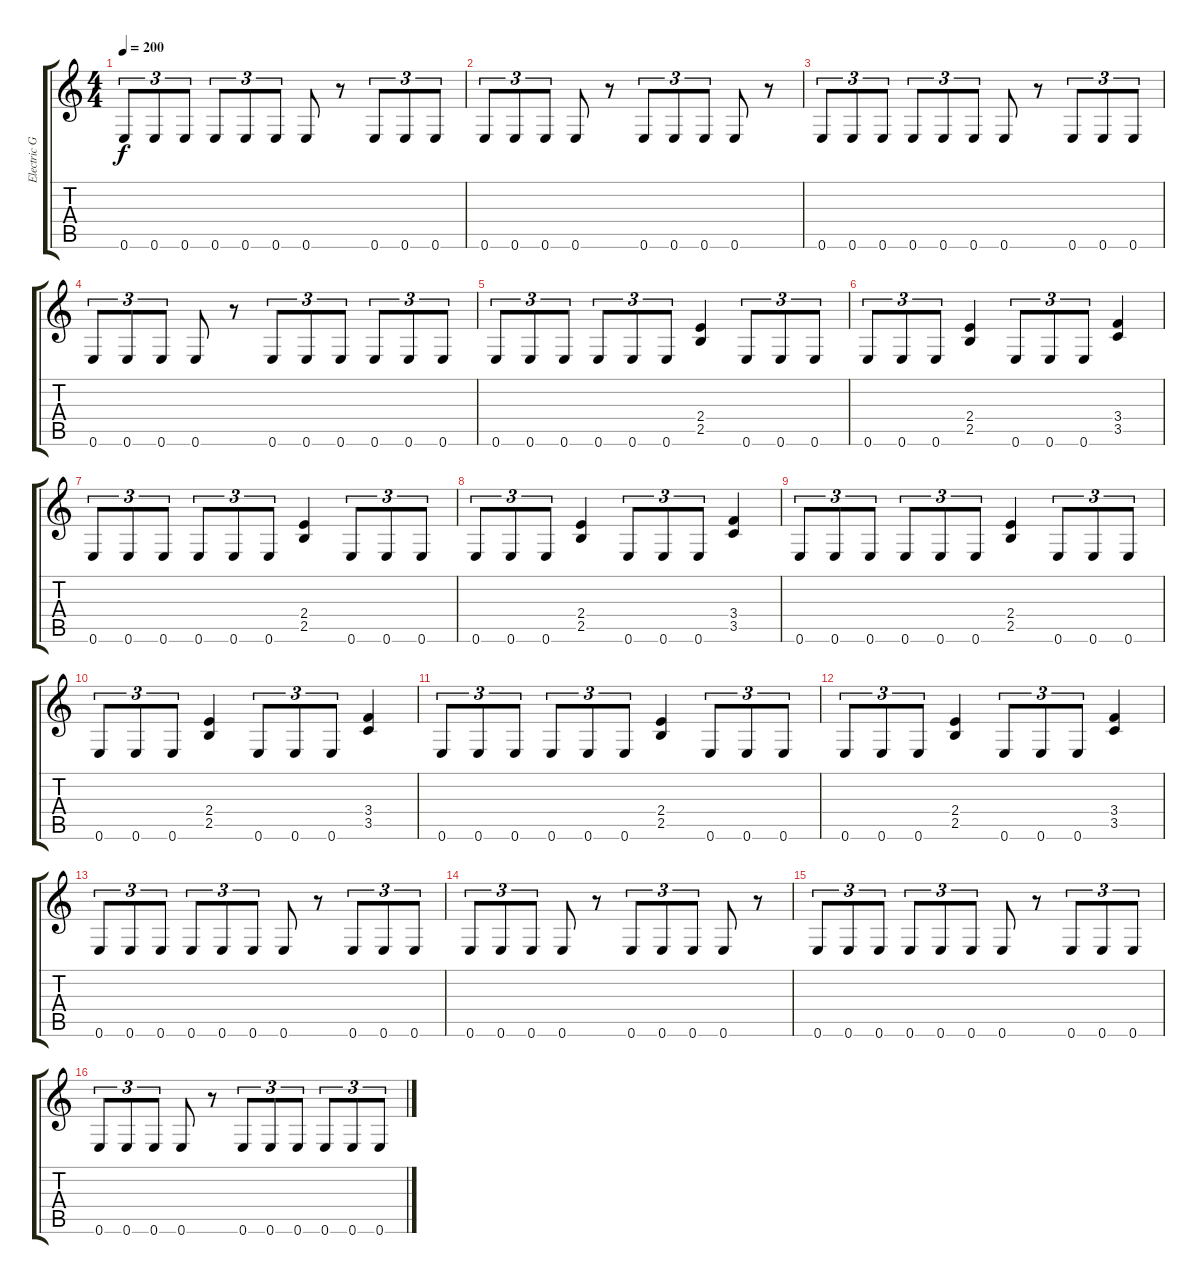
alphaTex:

\track ("Electric Guitar (Guitar 2)" "Electric G") {instrument electricguitarclean}
\staff {score tabs}
\tuning (E4 B3 G3 D3 A2 E2) {hide}
\ts (4 4)
\tempo 200
\clef g2
\ks c
0.6.8{tu (3 2) dy f} 0.6.8{tu (3 2)} 0.6.8{tu (3 2)} 0.6.8{tu (3 2)} 0.6.8{tu (3 2)} 0.6.8{tu (3 2)} 0.6.8 r.8 0.6.8{tu (3 2)} 0.6.8{tu (3 2)} 0.6.8{tu (3 2)} |
0.6.8{tu (3 2)} 0.6.8{tu (3 2)} 0.6.8{tu (3 2)} 0.6.8 r.8 0.6.8{tu (3 2)} 0.6.8{tu (3 2)} 0.6.8{tu (3 2)} 0.6.8 r.8 |
0.6.8{tu (3 2)} 0.6.8{tu (3 2)} 0.6.8{tu (3 2)} 0.6.8{tu (3 2)} 0.6.8{tu (3 2)} 0.6.8{tu (3 2)} 0.6.8 r.8 0.6.8{tu (3 2)} 0.6.8{tu (3 2)} 0.6.8{tu (3 2)} |
0.6.8{tu (3 2)} 0.6.8{tu (3 2)} 0.6.8{tu (3 2)} 0.6.8 r.8 0.6.8{tu (3 2)} 0.6.8{tu (3 2)} 0.6.8{tu (3 2)} 0.6.8{tu (3 2)} 0.6.8{tu (3 2)} 0.6.8{tu (3 2)} |
0.6.8{tu (3 2)} 0.6.8{tu (3 2)} 0.6.8{tu (3 2)} 0.6.8{tu (3 2)} 0.6.8{tu (3 2)} 0.6.8{tu (3 2)} (2.4 2.5).4 0.6.8{tu (3 2)} 0.6.8{tu (3 2)} 0.6.8{tu (3 2)} |
0.6.8{tu (3 2)} 0.6.8{tu (3 2)} 0.6.8{tu (3 2)} (2.4 2.5).4 0.6.8{tu (3 2)} 0.6.8{tu (3 2)} 0.6.8{tu (3 2)} (3.4 3.5).4 |
0.6.8{tu (3 2)} 0.6.8{tu (3 2)} 0.6.8{tu (3 2)} 0.6.8{tu (3 2)} 0.6.8{tu (3 2)} 0.6.8{tu (3 2)} (2.4 2.5).4 0.6.8{tu (3 2)} 0.6.8{tu (3 2)} 0.6.8{tu (3 2)} |
0.6.8{tu (3 2)} 0.6.8{tu (3 2)} 0.6.8{tu (3 2)} (2.4 2.5).4 0.6.8{tu (3 2)} 0.6.8{tu (3 2)} 0.6.8{tu (3 2)} (3.4 3.5).4 |
0.6.8{tu (3 2)} 0.6.8{tu (3 2)} 0.6.8{tu (3 2)} 0.6.8{tu (3 2)} 0.6.8{tu (3 2)} 0.6.8{tu (3 2)} (2.4 2.5).4 0.6.8{tu (3 2)} 0.6.8{tu (3 2)} 0.6.8{tu (3 2)} |
0.6.8{tu (3 2)} 0.6.8{tu (3 2)} 0.6.8{tu (3 2)} (2.4 2.5).4 0.6.8{tu (3 2)} 0.6.8{tu (3 2)} 0.6.8{tu (3 2)} (3.4 3.5).4 |
0.6.8{tu (3 2)} 0.6.8{tu (3 2)} 0.6.8{tu (3 2)} 0.6.8{tu (3 2)} 0.6.8{tu (3 2)} 0.6.8{tu (3 2)} (2.4 2.5).4 0.6.8{tu (3 2)} 0.6.8{tu (3 2)} 0.6.8{tu (3 2)} |
0.6.8{tu (3 2)} 0.6.8{tu (3 2)} 0.6.8{tu (3 2)} (2.4 2.5).4 0.6.8{tu (3 2)} 0.6.8{tu (3 2)} 0.6.8{tu (3 2)} (3.4 3.5).4 |
0.6.8{tu (3 2)} 0.6.8{tu (3 2)} 0.6.8{tu (3 2)} 0.6.8{tu (3 2)} 0.6.8{tu (3 2)} 0.6.8{tu (3 2)} 0.6.8 r.8 0.6.8{tu (3 2)} 0.6.8{tu (3 2)} 0.6.8{tu (3 2)} |
0.6.8{tu (3 2)} 0.6.8{tu (3 2)} 0.6.8{tu (3 2)} 0.6.8 r.8 0.6.8{tu (3 2)} 0.6.8{tu (3 2)} 0.6.8{tu (3 2)} 0.6.8 r.8 |
0.6.8{tu (3 2)} 0.6.8{tu (3 2)} 0.6.8{tu (3 2)} 0.6.8{tu (3 2)} 0.6.8{tu (3 2)} 0.6.8{tu (3 2)} 0.6.8 r.8 0.6.8{tu (3 2)} 0.6.8{tu (3 2)} 0.6.8{tu (3 2)} |
0.6.8{tu (3 2)} 0.6.8{tu (3 2)} 0.6.8{tu (3 2)} 0.6.8 r.8 0.6.8{tu (3 2)} 0.6.8{tu (3 2)} 0.6.8{tu (3 2)} 0.6.8{tu (3 2)} 0.6.8{tu (3 2)} 0.6.8{tu (3 2)}
